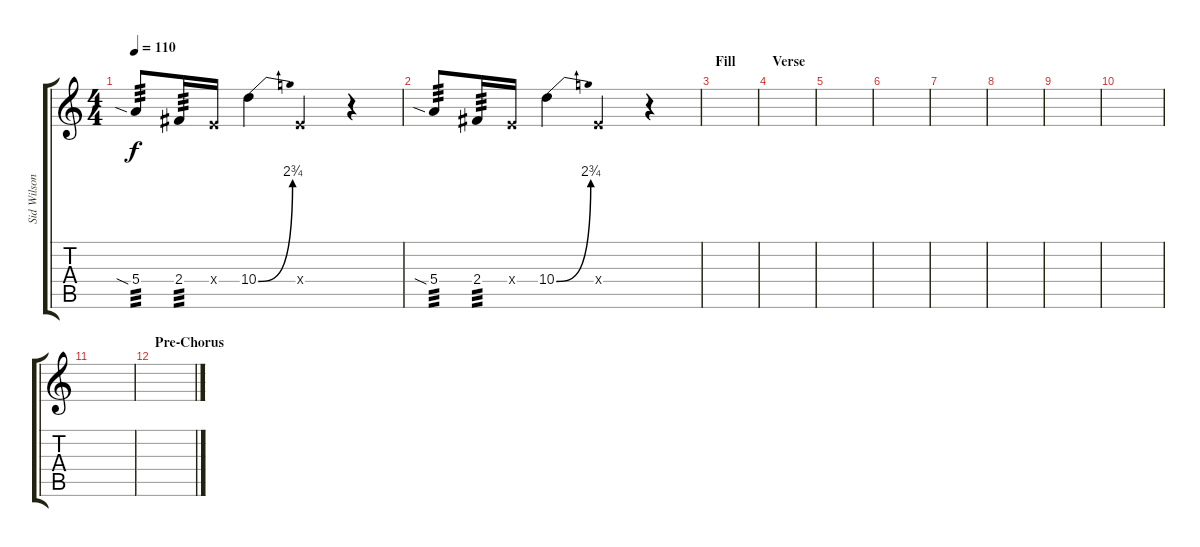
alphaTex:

\track ("Sid Wilson" "Sid Wilson") {instrument guitarharmonics}
\staff {score tabs}
\tuning (E4 B3 G3 E3 B2 E2) {hide}
\ts (4 4)
\tempo 110
\clef g2
\ks c
5.4{sia}.8{tp 3 dy f} 2.4.16{tp 3} 0.4{x}.16 10.4{be (bend 0 0 60 11)}.4 0.4{x}.4 r.4 |
5.4{sia}.8{tp 3} 2.4.16{tp 3} 0.4{x}.16 10.4{be (bend 0 0 60 11)}.4 0.4{x}.4 r.4 |
\section ("" "Fill")
|
\section ("" "Verse")
|
|
|
|
|
|
|
|
\section ("" "Pre-Chorus")
